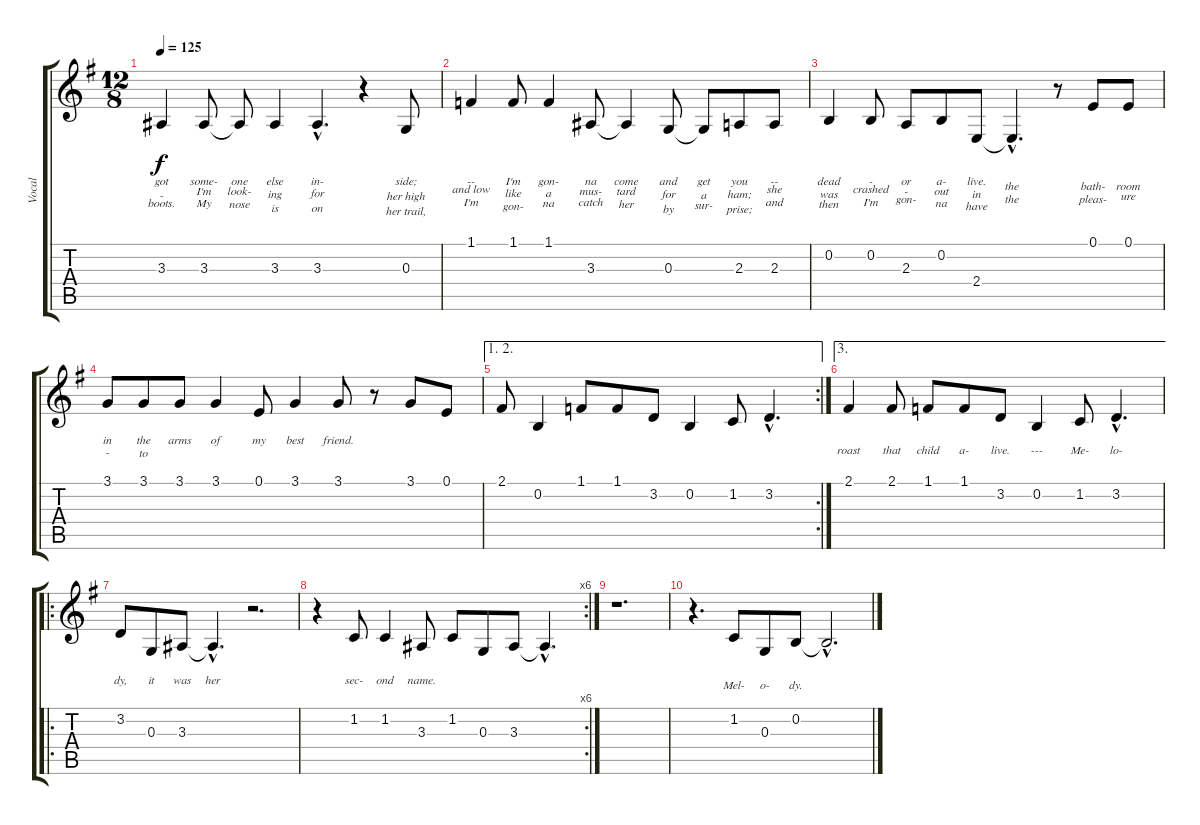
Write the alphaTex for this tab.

\track ("Vocal" "Vocal") {instrument voiceoohs}
\staff {score tabs}
\tuning (E4 B3 G3 D3 A2 E2) {hide}
\ts (12 8)
\tempo 125
\clef g2
\ks g
3.3.4{lyrics (0 "got") lyrics (1 "-") lyrics (2 "boots.") lyrics (3 "") lyrics (4 "") dy f} 3.3.8{lyrics (0 "some-") lyrics (1 "I'm") lyrics (2 "My") lyrics (3 "") lyrics (4 "")} 3.3{t}.8{lyrics (0 "one") lyrics (1 "look-") lyrics (2 "nose") lyrics (3 "") lyrics (4 "")} 3.3.4{lyrics (0 "else") lyrics (1 "ing") lyrics (2 "is") lyrics (3 "") lyrics (4 "")} 3.3{hac}.4{d lyrics (0 "in-") lyrics (1 "for") lyrics (2 "on") lyrics (3 "") lyrics (4 "")} r.4 0.3.8{lyrics (0 "side;") lyrics (1 "her high") lyrics (2 "her trail,") lyrics (3 "") lyrics (4 "")} |
1.1.4{lyrics (0 "--") lyrics (1 "and low") lyrics (2 "I'm") lyrics (3 "") lyrics (4 "")} 1.1.8{lyrics (0 "I'm") lyrics (1 "like") lyrics (2 "gon-") lyrics (3 "") lyrics (4 "")} 1.1.4{lyrics (0 "gon-") lyrics (1 "a") lyrics (2 "na") lyrics (3 "") lyrics (4 "")} 3.3.8{lyrics (0 "na") lyrics (1 "mus-") lyrics (2 "catch") lyrics (3 "") lyrics (4 "")} 3.3{t}.4{lyrics (0 "come") lyrics (1 "tard") lyrics (2 "her") lyrics (3 "") lyrics (4 "")} 0.3.8{lyrics (0 "and") lyrics (1 "for") lyrics (2 "by") lyrics (3 "") lyrics (4 "")} 0.3{t}.8{lyrics (0 "get") lyrics (1 "a") lyrics (2 "sur-") lyrics (3 "") lyrics (4 "")} 2.3.8{lyrics (0 "you") lyrics (1 "ham;") lyrics (2 "prise;") lyrics (3 "") lyrics (4 "")} 2.3.8{lyrics (0 "--") lyrics (1 "she") lyrics (2 "and") lyrics (3 "") lyrics (4 "")} |
0.2.4{lyrics (0 "dead") lyrics (1 "was") lyrics (2 "then") lyrics (3 "") lyrics (4 "")} 0.2.8{lyrics (0 "-") lyrics (1 "crashed") lyrics (2 "I'm") lyrics (3 "") lyrics (4 "")} 2.3.8{lyrics (0 "or") lyrics (1 "-") lyrics (2 "gon-") lyrics (3 "") lyrics (4 "")} 0.2.8{lyrics (0 "a-") lyrics (1 "out") lyrics (2 "na") lyrics (3 "") lyrics (4 "")} 2.4.8{lyrics (0 "live.") lyrics (1 "in") lyrics (2 "have") lyrics (3 "") lyrics (4 "")} 2.4{hac t}.4{d lyrics (0 "") lyrics (1 "the") lyrics (2 "the") lyrics (3 "") lyrics (4 "")} r.8 0.1.8{lyrics (0 "") lyrics (1 "bath-") lyrics (2 "pleas-") lyrics (3 "") lyrics (4 "")} 0.1.8{lyrics (0 "") lyrics (1 "room") lyrics (2 "ure") lyrics (3 "") lyrics (4 "")} |
3.1.8{lyrics (0 "") lyrics (1 "in") lyrics (2 "-") lyrics (3 "") lyrics (4 "")} 3.1.8{lyrics (0 "") lyrics (1 "the") lyrics (2 "to") lyrics (3 "") lyrics (4 "")} 3.1.8{lyrics (0 "") lyrics (1 "arms") lyrics (2 "") lyrics (3 "") lyrics (4 "")} 3.1.4{lyrics (0 "") lyrics (1 "of") lyrics (2 "") lyrics (3 "") lyrics (4 "")} 0.1.8{lyrics (0 "") lyrics (1 "my") lyrics (2 "") lyrics (3 "") lyrics (4 "")} 3.1.4{lyrics (0 "") lyrics (1 "best") lyrics (2 "") lyrics (3 "") lyrics (4 "")} 3.1.8{lyrics (0 "") lyrics (1 "friend.") lyrics (2 "") lyrics (3 "") lyrics (4 "")} r.8 3.1.8 0.1.8 |
\ae (1 2)
\rc 2
2.1.8 0.2.4 1.1.8 1.1.8 3.2.8 0.2.4 1.2.8 3.2{hac}.4{d} |
\ae 3
2.1.4{lyrics (0 "") lyrics (1 "") lyrics (2 "") lyrics (3 "roast") lyrics (4 "")} 2.1.8{lyrics (0 "") lyrics (1 "") lyrics (2 "") lyrics (3 "that") lyrics (4 "")} 1.1.8{lyrics (0 "") lyrics (1 "") lyrics (2 "") lyrics (3 "child") lyrics (4 "")} 1.1.8{lyrics (0 "") lyrics (1 "") lyrics (2 "") lyrics (3 "a-") lyrics (4 "")} 3.2.8{lyrics (0 "") lyrics (1 "") lyrics (2 "") lyrics (3 "live.") lyrics (4 "")} 0.2.4{lyrics (0 "") lyrics (1 "") lyrics (2 "") lyrics (3 "---") lyrics (4 "")} 1.2.8{lyrics (0 "") lyrics (1 "") lyrics (2 "") lyrics (3 "Me-") lyrics (4 "")} 3.2{hac}.4{d lyrics (0 "") lyrics (1 "") lyrics (2 "") lyrics (3 "lo-") lyrics (4 "")} |
\ro
3.2.8{lyrics (0 "") lyrics (1 "") lyrics (2 "") lyrics (3 "dy,") lyrics (4 "")} 0.3.8{lyrics (0 "") lyrics (1 "") lyrics (2 "") lyrics (3 "it") lyrics (4 "")} 3.3.8{lyrics (0 "") lyrics (1 "") lyrics (2 "") lyrics (3 "was") lyrics (4 "")} 3.3{hac t}.4{d lyrics (0 "") lyrics (1 "") lyrics (2 "") lyrics (3 "her") lyrics (4 "")} r.2{d} |
\rc 6
r.4 1.2.8{lyrics (0 "") lyrics (1 "") lyrics (2 "") lyrics (3 "sec-") lyrics (4 "")} 1.2.4{lyrics (0 "") lyrics (1 "") lyrics (2 "") lyrics (3 "ond") lyrics (4 "")} 3.3.8{lyrics (0 "") lyrics (1 "") lyrics (2 "") lyrics (3 "name.") lyrics (4 "")} 1.2.8 0.3.8 3.3.8 3.3{hac t}.4{d} |
r.1{d} |
r.4{d} 1.2.8{lyrics (0 "") lyrics (1 "") lyrics (2 "") lyrics (3 "") lyrics (4 "Mel-")} 0.3.8{lyrics (0 "") lyrics (1 "") lyrics (2 "") lyrics (3 "") lyrics (4 "o-")} 0.2.8{lyrics (0 "") lyrics (1 "") lyrics (2 "") lyrics (3 "") lyrics (4 "dy.")} 0.2{hac t}.2{d}
